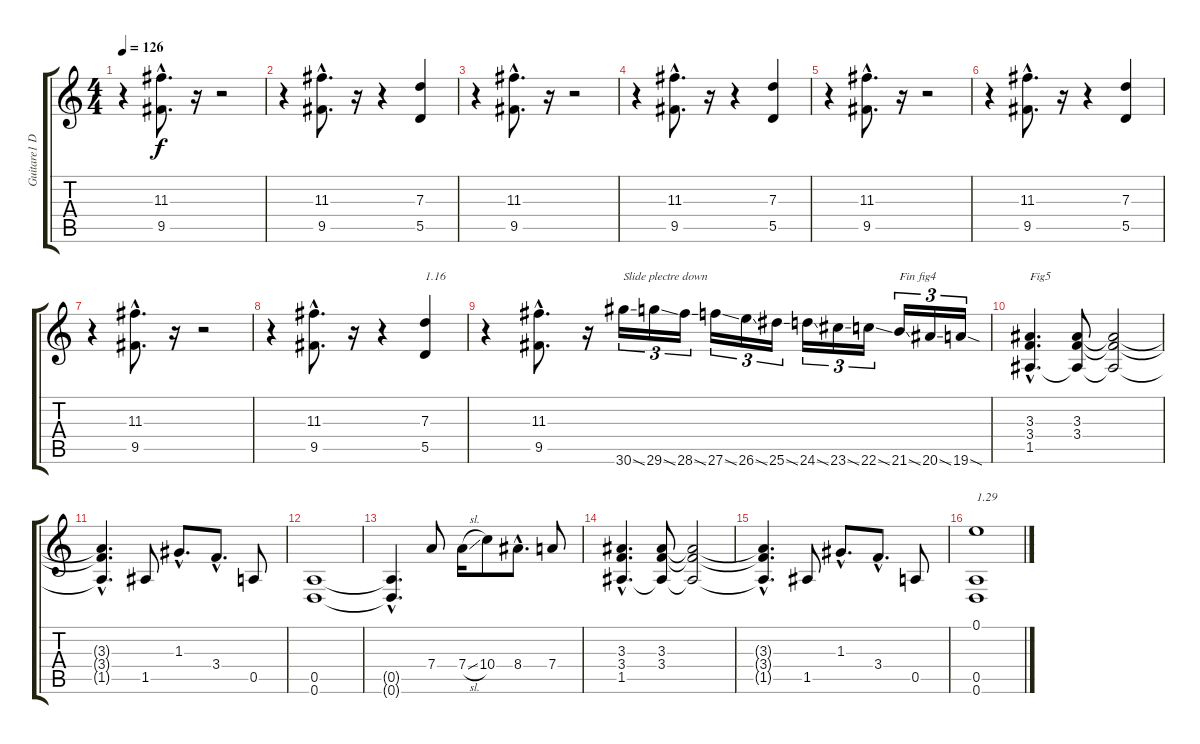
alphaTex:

\track ("Guitare1 Dr-D" "Guitare1 D") {instrument distortionguitar}
\staff {score tabs}
\tuning (E4 B3 G3 D3 A2 D2) {hide}
\ts (4 4)
\tempo 126
\clef g2
\ks c
r.4{dy f} (11.3{hac} 9.5{hac}).8{d} r.16 r.2 |
r.4 (11.3{hac} 9.5{hac}).8{d} r.16 r.4 (7.3 5.5).4 |
r.4 (11.3{hac} 9.5{hac}).8{d} r.16 r.2 |
r.4 (11.3{hac} 9.5{hac}).8{d} r.16 r.4 (7.3 5.5).4 |
r.4 (11.3{hac} 9.5{hac}).8{d} r.16 r.2 |
r.4 (11.3{hac} 9.5{hac}).8{d} r.16 r.4 (7.3 5.5).4 |
r.4 (11.3{hac} 9.5{hac}).8{d} r.16 r.2 |
r.4 (11.3{hac} 9.5{hac}).8{d} r.16 r.4 (7.3 5.5).4{txt "1.16"} |
r.4 (11.3{hac} 9.5{hac}).8{d} r.16 30.6{ss}.16{tu (3 2) txt "Slide plectre down" instrument guitarfretnoise} 29.6{ss}.16{tu (3 2)} 28.6{ss}.16{tu (3 2)} 27.6{ss}.16{tu (3 2)} 26.6{ss}.16{tu (3 2)} 25.6{ss}.16{tu (3 2)} 24.6{ss}.16{tu (3 2)} 23.6{ss}.16{tu (3 2)} 22.6{ss}.16{tu (3 2)} 21.6{ss}.16{tu (3 2) txt "Fin fig4"} 20.6{ss}.16{tu (3 2)} 19.6{sod}.16{tu (3 2)} |
(3.3{hac} 3.4{hac} 1.5{hac}).4{d txt "Fig5" instrument overdrivenguitar} (3.3 3.4 1.5{t}).8 (3.3{t} 3.4{t} 1.5{t}).2 |
(3.3{hac t} 3.4{hac t} 1.5{hac t}).4{d} 1.5.8 1.3{hac}.8{d} 3.4{hac}.8{d} 0.5.8 |
(0.5 0.6).1 |
(0.5{hac t} 0.6{hac t}).4{d} 7.4.8 7.4{sl}.16 10.4.8 8.4{hac}.8{d} 7.4.8 |
(3.3{hac} 3.4{hac} 1.5{hac}).4{d} (3.3 3.4 1.5{t}).8 (3.3{t} 3.4{t} 1.5{t}).2 |
(3.3{hac t} 3.4{hac t} 1.5{hac t}).4{d} 1.5.8 1.3{hac}.8{d} 3.4{hac}.8{d} 0.5.8 |
(0.1 0.5 0.6).1{txt "1.29"}
